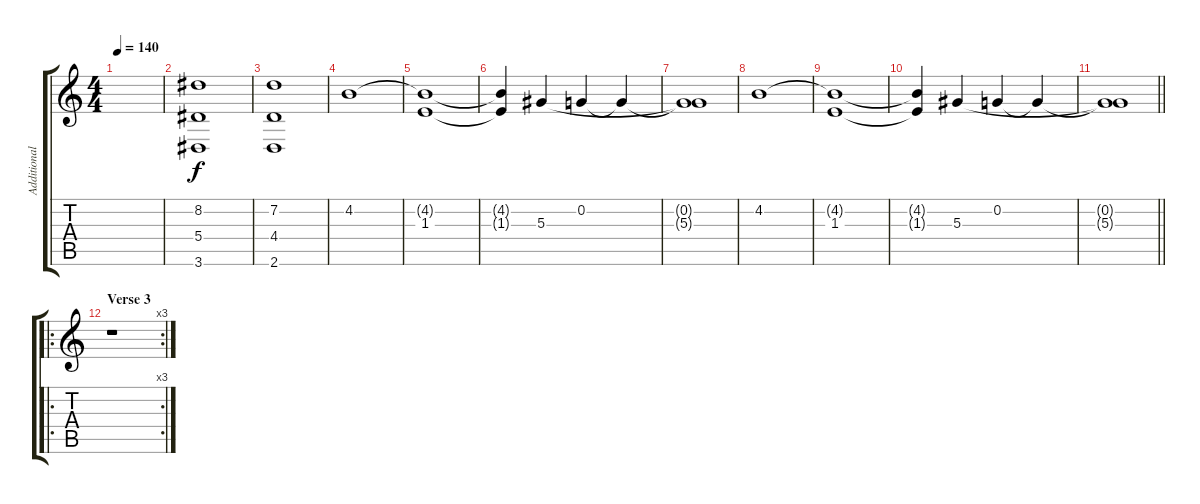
\track ("Additional guitar 1/brass" "Additional") {instrument overdrivenguitar}
\staff {score tabs}
\tuning (C4 G3 Eb3 Bb2 F2 C2) {hide}
\ts (4 4)
\tempo 140
\clef g2
\ks c
|
(8.2 5.4 3.6).1 |
(7.2 4.4 2.6).1 |
4.2.1{instrument overdrivenguitar} |
(4.2{t} 1.3).1 |
(4.2{t} 1.3{t}).4 5.3.4 0.2.4 0.2{t}.4 |
(0.2{t} 5.3{t}).1 |
4.2.1{instrument overdrivenguitar} |
(4.2{t} 1.3).1 |
(4.2{t} 1.3{t}).4 5.3.4 0.2.4 0.2{t}.4 |
\barLineRight lightlight
(0.2{t} 5.3{t}).1 |
\ro
\rc 3
\section ("" "Verse 3")
r.1
